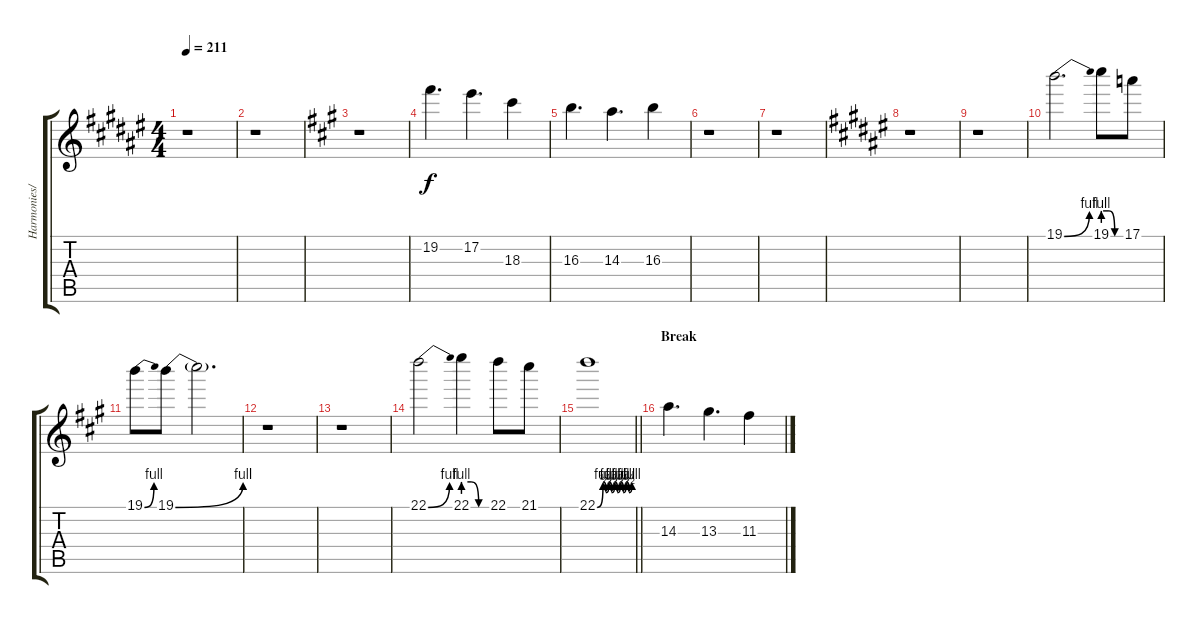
\track ("Harmonies/Fills" "Harmonies/") {instrument overdrivenguitar}
\staff {score tabs}
\tuning (E4 B3 G3 D3 A2 D2) {hide}
\ts (4 4)
\tempo 211
\clef g2
\ks d#minor
r.1{dy f} |
r.1 |
\ks f#minor
r.1 |
19.2.4{d} 17.2.4{d} 18.3.4 |
16.3.4{d} 14.3.4{d} 16.3.4 |
r.1 |
r.1 |
\ks d#minor
r.1 |
r.1 |
19.1{be (bend 0 0 60 4)}.2{d} 19.1{be (custom 0 4 20 4 40 0 60 0)}.8 17.1.8 |
\ks f#minor
19.1{be (bend 0 0 60 4)}.8 19.1{be (bend 0 0 60 4)}.8 19.1{t}.2{d} |
r.1 |
r.1 |
22.1{be (bend 0 0 60 4)}.2 22.1{be (custom 0 4 20 4 40 0 60 0)}.4 22.1.8 21.1.8 |
\barLineRight lightlight
22.1{be (custom 0 0 10 4 15 2 20 4 25 2 30 4 35 2 40 4 45 2 50 4 55 2 60 4)}.1 |
\section ("" "Break")
14.3.4{d volume 13 balance 8 instrument distortionguitar} 13.3.4{d} 11.3.4
